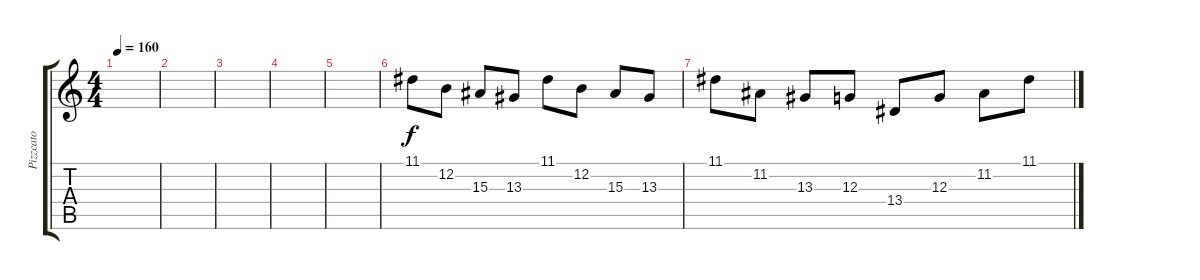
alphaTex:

\track ("Pizzcato" "Pizzcato") {instrument pizzicatostrings}
\staff {score tabs}
\tuning (E4 B3 G3 D3 A2 E2) {hide}
\ts (4 4)
\tempo 160
\clef g2
\ks c
|
|
|
|
|
11.1.8{balance 5 instrument orchestralharp} 12.2.8 15.3.8 13.3.8 11.1.8 12.2.8 15.3.8 13.3.8 |
11.1.8 11.2.8 13.3.8 12.3.8 13.4.8 12.3.8 11.2.8 11.1.8
